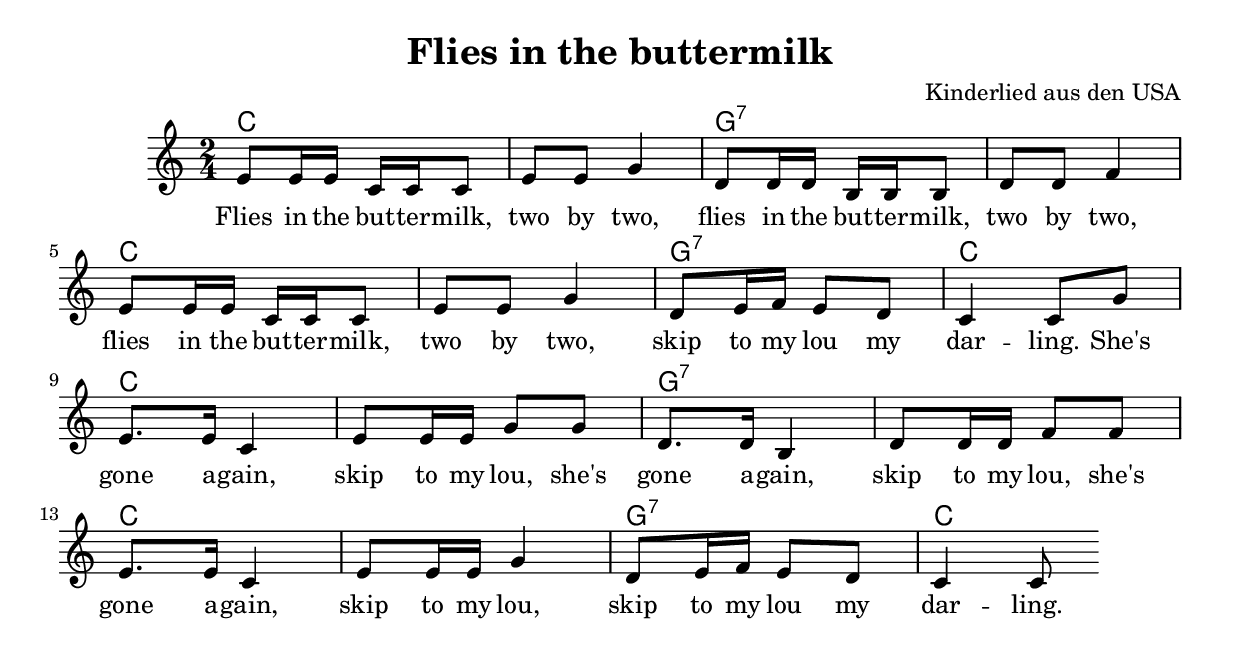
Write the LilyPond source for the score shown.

\version "2.12.3"

\header {
  title = "Flies in the buttermilk"
  composer = "Kinderlied aus den USA"
}

melody = \relative c' {
%     \tempo 4 = 120
    \clef treble
    \key c \major
    \time 2/4
    e8 e16 e c c c8 | e e g4 | d8 d16 d b b b8 | d d f4 | \break
    e8 e16 e c c c8 | e e g4 | d8 e16 f e8 d | c4 c8 g' | \break
    e8. e16 c4 | e8 e16 e g8 g | d8. d16 b4 | d8 d16 d f8 f | \break
    e8. e16 c4 | e8 e16 e g4 | d8 e16 f e8 d | c4 c8 
    
}
text = \lyricmode {
    Flies in the but -- ter -- milk, two by two,
    flies in the but -- ter -- milk, two by two,
    flies in the but -- ter -- milk, two by two,
    skip to my lou my dar -- ling.
    She's gone a -- gain, skip to my lou,
    she's gone a -- gain, skip to my lou,
    she's gone a -- gain, skip to my lou,
    skip to my lou my dar -- ling.
}
harmonies = \chordmode {
     c2 c g:7 g:7
     c c g:7 c
     c2 c g:7 g:7
     c c g:7 c
}
\score {
<<
\new ChordNames {
\set chordChanges = ##t
\harmonies
}
\new Voice = "one" { \melody }
\new Lyrics \lyricsto "one" \text
>>
\layout { }
\midi { }
}
